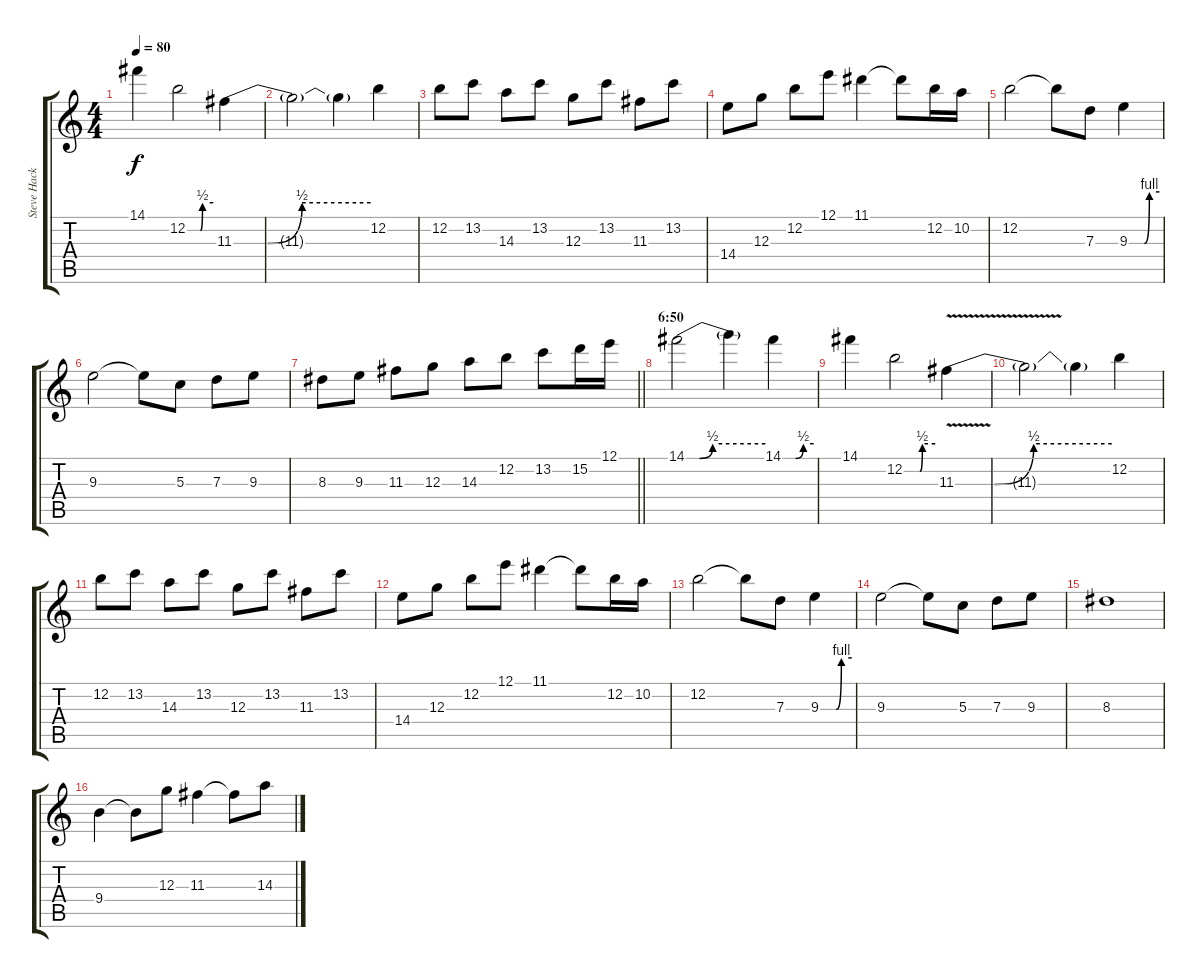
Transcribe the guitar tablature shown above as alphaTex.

\track ("Steve Hackett (electric guitar)" "Steve Hack") {instrument overdrivenguitar}
\staff {score tabs}
\tuning (E4 B3 G3 D3 A2 E2) {hide}
\ts (4 4)
\tempo 80
\clef g2
\ks c
14.1.4{dy f} 12.2{be (custom 0 0 30 0 35 2 60 2)}.2 11.3{be (custom 0 0 15 0 30 2 60 2)}.4 |
11.3{t}.2 11.3{t}.4 12.2.4 |
12.2.8 13.2.8 14.3.8 13.2.8 12.3.8 13.2.8 11.3.8 13.2.8 |
14.4.8 12.3.8 12.2.8 12.1.8 11.1.4 11.1{t}.8 12.2.16 10.2.16 |
12.2.2 12.2{t}.8 7.3.8 9.3{be (custom 0 0 30 0 40 4 60 4)}.4 |
9.3.2 9.3{t}.8 5.3.8 7.3.8 9.3.8 |
\barLineRight lightlight
8.3.8 9.3.8 11.3.8 12.3.8 14.3.8 12.2.8 13.2.8 15.2.16 12.1.16 |
\section ("" "6:50")
14.1{be (custom 0 0 10 0 20 2 60 2)}.2 14.1{t}.4 14.1{be (custom 0 0 25 0 40 2 60 2)}.4 |
14.1.4 12.2{be (custom 0 0 30 0 35 2 60 2)}.2 11.3{be (custom 0 0 15 0 30 2 60 2) v}.4 |
11.3{t}.2 11.3{t}.4 12.2.4 |
12.2.8 13.2.8 14.3.8 13.2.8 12.3.8 13.2.8 11.3.8 13.2.8 |
14.4.8 12.3.8 12.2.8 12.1.8 11.1.4 11.1{t}.8 12.2.16 10.2.16 |
12.2.2 12.2{t}.8 7.3.8 9.3{be (custom 0 0 30 0 40 4 60 4)}.4 |
9.3.2 9.3{t}.8 5.3.8 7.3.8 9.3.8 |
8.3.1 |
9.4.4 9.4{t}.8 12.3.8 11.3.4 11.3{t}.8 14.3.8
